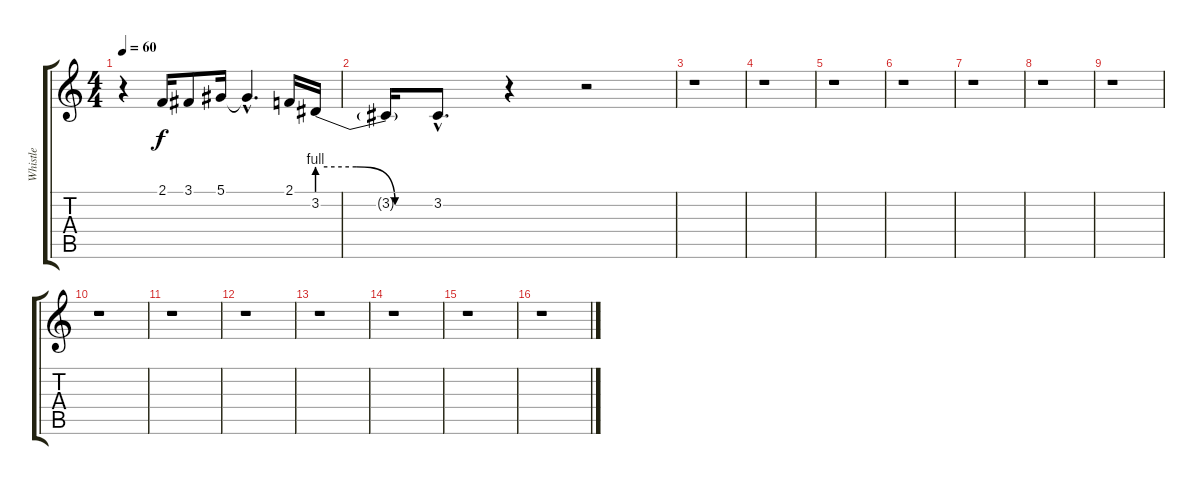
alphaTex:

\track ("Whistle" "Whistle") {instrument whistle}
\staff {score tabs}
\tuning (Eb4 Bb3 Gb3 Db3 Ab2 Eb2) {hide}
\ts (4 4)
\tempo 60
\clef g2
\ks c
r.4{dy f} 2.1.16 3.1.8 5.1.16 5.1{hac t}.4{d} 2.1.16 3.2{be (custom 0 4 20 4 40 0 60 0)}.16 |
3.2{t}.16 3.2{hac}.8{d} r.4 r.2 |
r.1 |
r.1 |
r.1 |
r.1 |
r.1 |
r.1 |
r.1 |
r.1 |
r.1 |
r.1 |
r.1 |
r.1 |
r.1 |
r.1
